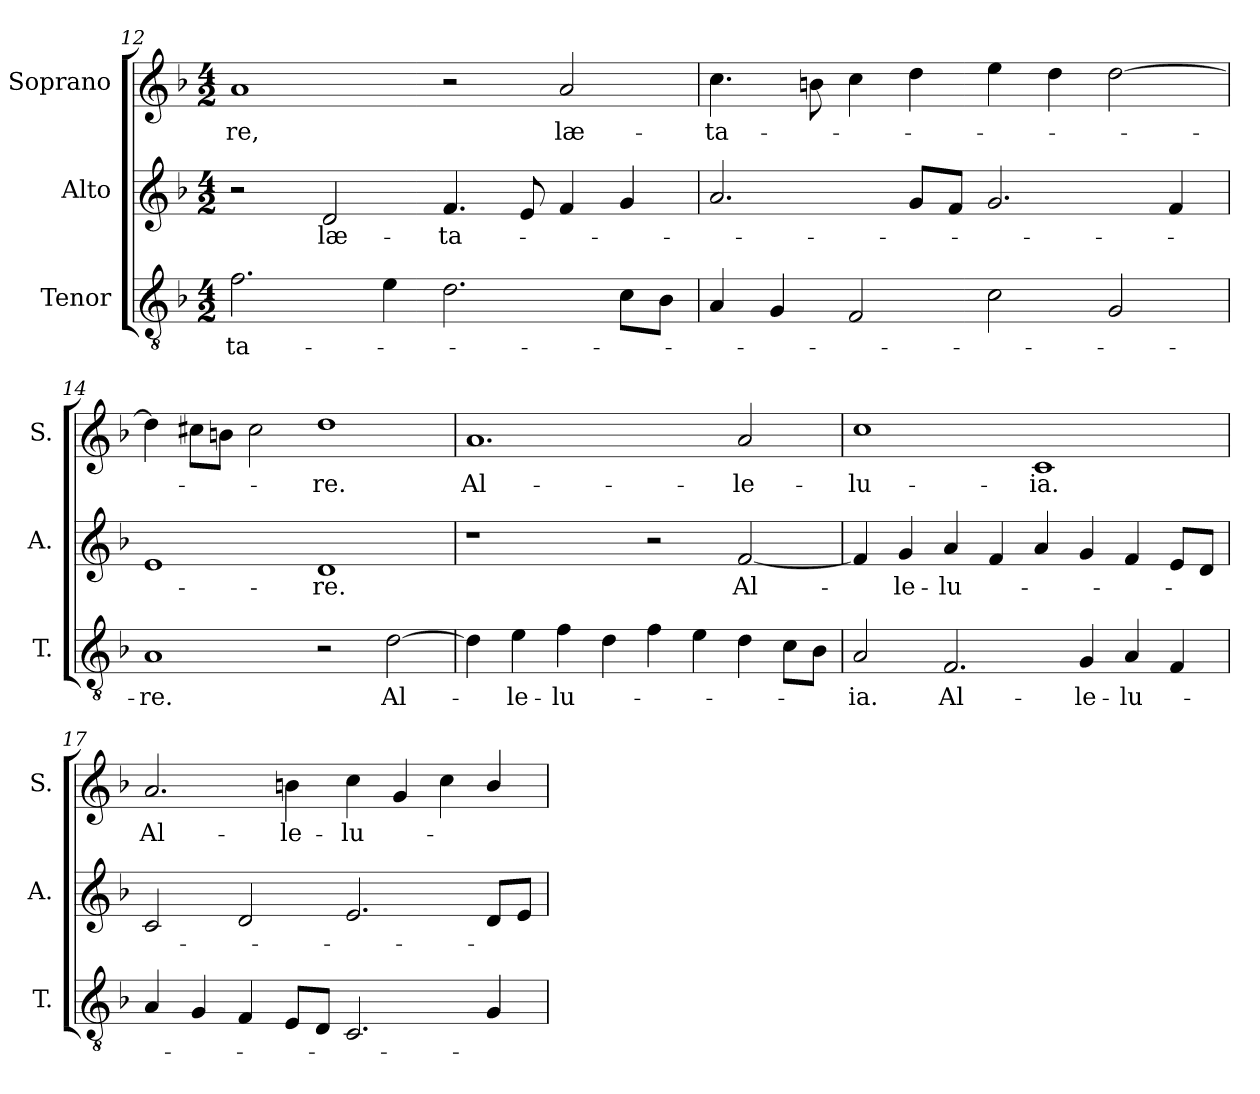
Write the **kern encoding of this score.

**kern	**text	**kern	**text	**kern	**text
*part3	*part3	*part2	*part2	*part1	*part1
*staff3	*staff3	*staff2	*staff2	*staff1	*staff1
*I"Tenor	*	*I"Alto	*	*I"Soprano	*
*I'T.	*	*I'A.	*	*I'S.	*
*clefGv2	*	*clefG2	*	*clefG2	*
*ITrd7c12	*	*	*	*	*
*k[b-]	*	*k[b-]	*	*k[b-]	*
*F:	*	*F:	*	*F:	*
*M4/2	*	*M4/2	*	*M4/2	*
=12	=12	=12	=12	=12	=12
!	!LO:LY:b:color=#000000	!	!	!	!
!	!	!	!	!	!LO:LY:b:color=#000000
2.Fi\	-ta-	2r	.	1ai	-re,
!	!	!	!LO:LY:b:color=#000000	!	!
.	.	2di/	læ-	.	.
4Ei\	.	.	.	.	.
!	!	!	!LO:LY:b:color=#000000	!	!
2.Di\	.	4.fi/	-ta-	2r	.
.	.	8ei/	.	.	.
!	!	!	!	!	!LO:LY:b:color=#000000
.	.	4fi/	.	2ai/	læ-
8Ci\L	.	4gi/	.	.	.
8BB-i\J	.	.	.	.	.
=13	=13	=13	=13	=13	=13
!	!	!	!	!	!LO:LY:b:color=#000000
4AAi/	.	2.ai/	.	4.cci\	-ta-
4GGi/	.	.	.	.	.
.	.	.	.	8bni\	.
2FFi/	.	.	.	4cci\	.
.	.	8gi/L	.	4ddi\	.
.	.	8fi/J	.	.	.
2Ci\	.	2.gi/	.	4eei\	.
.	.	.	.	4ddi\	.
2GGi/	.	.	.	[2ddi\	.
.	.	4fi/	.	.	.
!!LO:LB:g=z
=14	=14	=14	=14	=14	=14
!	!LO:LY:b:color=#000000	!	!	!	!
1AAi	-re.	1ei	.	4ddi\]	.
.	.	.	.	8cc#Xi\L	.
.	.	.	.	8bni\J	.
.	.	.	.	2cc#i\	.
!	!	!	!LO:LY:b:color=#000000	!	!
!	!	!	!	!	!LO:LY:b:color=#000000
2r	.	1di	-re.	1ddi	-re.
!	!LO:LY:b:color=#000000	!	!	!	!
[2Di\	Al-	.	.	.	.
=15	=15	=15	=15	=15	=15
!	!	!	!	!	!LO:LY:b:color=#000000
4Di\]	.	1r	.	1.ai	Al-
!	!LO:LY:b:color=#000000	!	!	!	!
4Ei\	-le-	.	.	.	.
!	!LO:LY:b:color=#000000	!	!	!	!
4Fi\	-lu-	.	.	.	.
4Di\	.	.	.	.	.
4Fi\	.	2r	.	.	.
4Ei\	.	.	.	.	.
!	!	!	!LO:LY:b:color=#000000	!	!
!	!	!	!	!	!LO:LY:b:color=#000000
4Di\	.	[2fi/	Al-	2ai/	-le-
8Ci\L	.	.	.	.	.
8BB-i\J	.	.	.	.	.
=16	=16	=16	=16	=16	=16
!	!LO:LY:b:color=#000000	!	!	!	!
!	!	!	!	!	!LO:LY:b:color=#000000
2AAi/	-ia.	4fi/]	.	1cci	-lu-
!	!	!	!LO:LY:b:color=#000000	!	!
.	.	4gi/	-le-	.	.
!	!LO:LY:b:color=#000000	!	!	!	!
!	!	!	!LO:LY:b:color=#000000	!	!
2.FFi/	Al-	4ai/	-lu-	.	.
.	.	4fi/	.	.	.
!	!	!	!	!	!LO:LY:b:color=#000000
.	.	4ai/	.	1ci	-ia.
!	!LO:LY:b:color=#000000	!	!	!	!
4GGi/	-le-	4gi/	.	.	.
!	!LO:LY:b:color=#000000	!	!	!	!
4AAi/	-lu-	4fi/	.	.	.
4FFi/	.	8ei/L	.	.	.
.	.	8di/J	.	.	.
=17	=17	=17	=17	=17	=17
!	!	!	!	!	!LO:LY:b:color=#000000
4AAi/	.	2ci/	.	2.ai/	Al-
4GGi/	.	.	.	.	.
4FFi/	.	2di/	.	.	.
!	!	!	!	!	!LO:LY:b:color=#000000
8EEi/L	.	.	.	4bni\	-le-
8DDi/J	.	.	.	.	.
!	!	!	!	!	!LO:LY:b:color=#000000
2.CCi/	.	2.ei/	.	4cci\	-lu-
.	.	.	.	4gi/	.
.	.	.	.	4cci\	.
4GGi/	.	8di/L	.	4bi/	.
.	.	8ei/J	.	.	.
=	=	=	=	=	=
*-	*-	*-	*-	*-	*-
